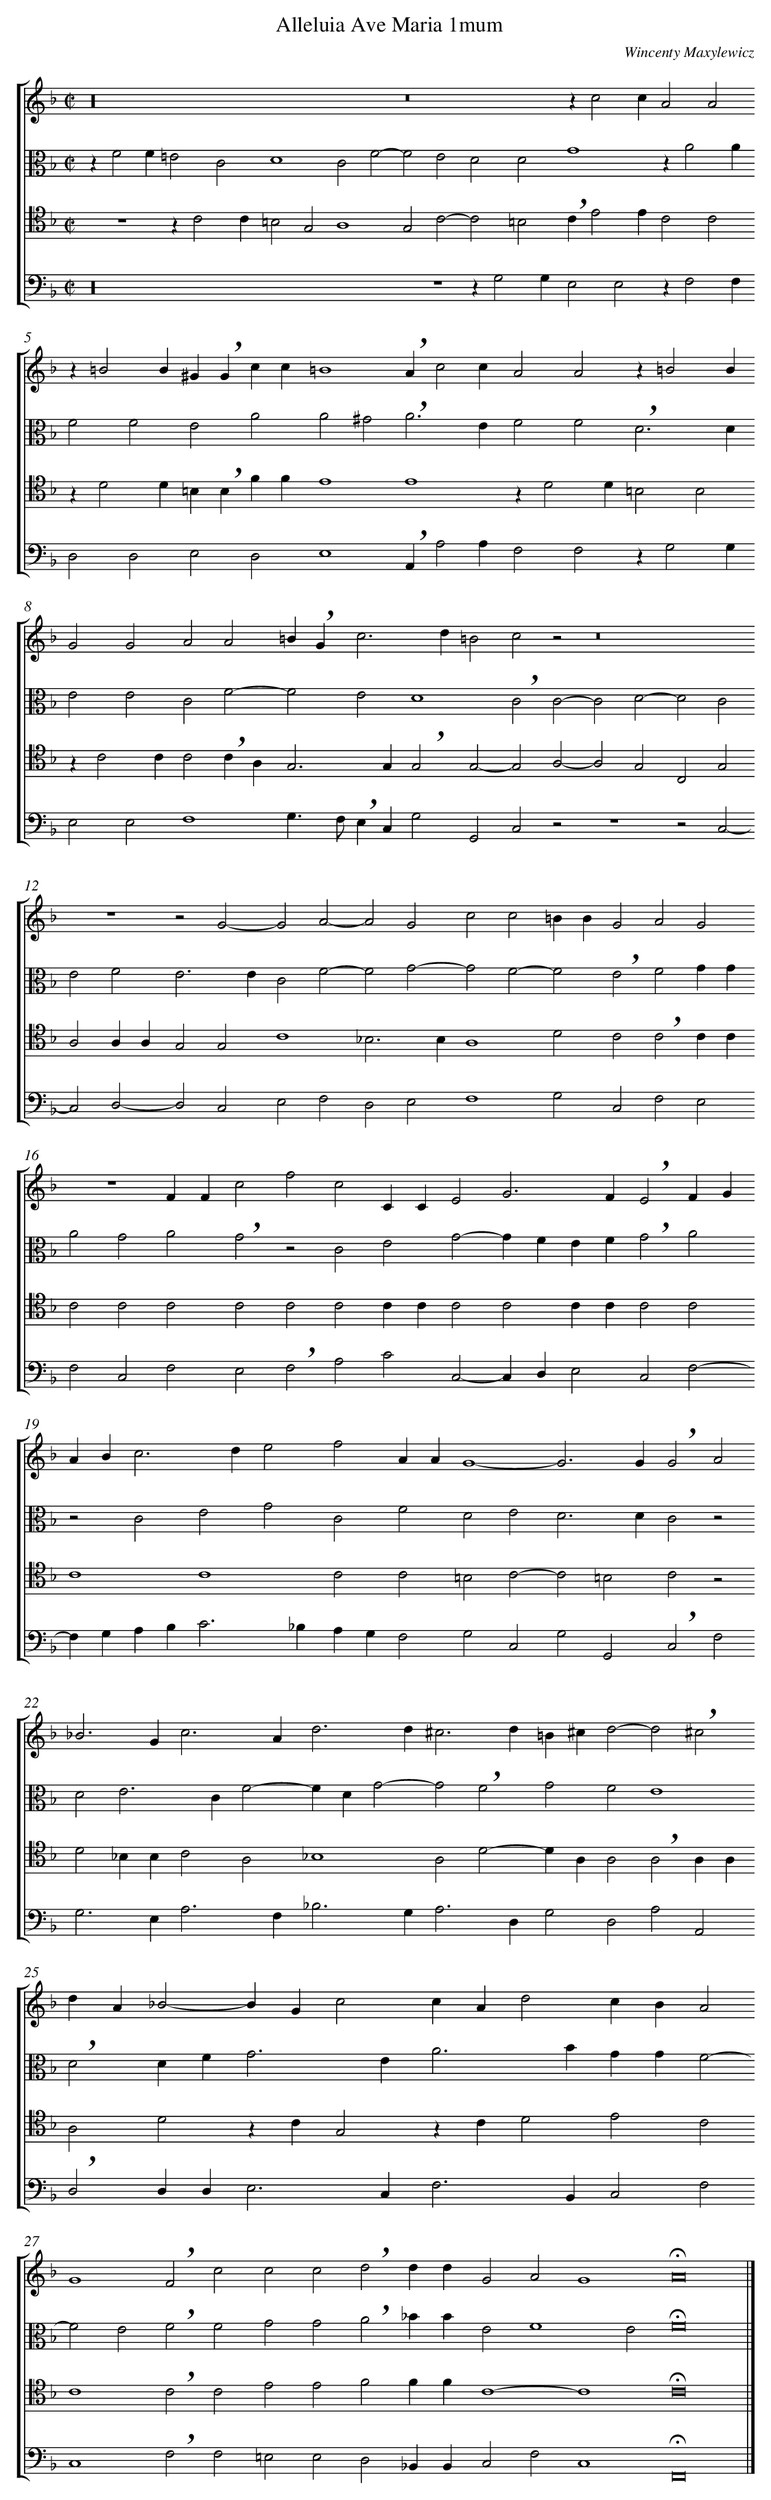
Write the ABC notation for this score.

X:1
T: Alleluia Ave Maria 1mum
C: Wincenty Maxylewicz
L: 1/4
M: C|
%%staves [1 2 3 4]
V: 1
V: 2 clef=alto
V: 3 clef=tenor
V: 4 clef=bass
K: F
[V:1] z16 [|]
[V:2] zF2F=E2C2 [|]
[V:3] z4zC2C [|]
[V:4] z16 [|]
[V:1]  [|]
[V:2] D4C2F2- [|]
[V:3] =B,2G,2A,4 [|]
[V:4]  [|]
[V:1] z8 [|]
[V:2] F2E2D2D2 [|]
[V:3] G,2C2-C2=B,2 [|]
[V:4] z4zG,2G, [|]
[V:1] zc2cA2A2 [|]
[V:2] G4zA2A [|]
[V:3] !breath!CE2EC2C2 [|]
[V:4] E,2E,2zF,2F, [|]
[V:1] z=B2B^G!breath!Gcc [|]
[V:2] F2F2E2A2 [|]
[V:3] zD2D=B,!breath!B,FF [|]
[V:4] D,2D,2E,2D,2 [|]
[V:1] =B4!breath!Ac2c [|]
[V:2] A2^G2!breath!A3E [|]
[V:3] E4E4 [|]
[V:4] E,4!breath!A,,A,2A, [|]
[V:1] A2A2z=B2B [|]
[V:2] F2F2!breath!D3D [|]
[V:3] zD2D=B,2B,2 [|]
[V:4] F,2F,2zG,2G, [|]
[V:1] G2G2A2A2 [|]
[V:2] E2E2C2F2- [|]
[V:3] zC2CC2!breath!CA, [|]
[V:4] E,2E,2F,4 [|]
[V:1] =B!breath!G2<c2d=B2 [|]
[V:2] F2E2D4 [|]
[V:3] G,2>G,2!breath!G,2G,2- [|]
[V:4] G,>F,!breath!E,C,G,2G,,2 [|]
[V:1] c2z2z8 [|]
[V:2] !breath!C2C2-C2D2- [|]
[V:3] G,2A,2-A,2G,2 [|]
[V:4] C,2z2z4 [|]
[V:1] z4 [|]
[V:2] D2C2E2F2 [|]
[V:3] C,2G,2A,2A,A, [|]
[V:4] z2C,2-C,2D,2- [|]
[V:1] z2G2-G2A2- [|]
[V:2] E2>E2C2F2- [|]
[V:3] G,2G,2C4 [|]
[V:4] D,2C,2E,2F,2 [|]
[V:1] A2G2c2c2 [|]
[V:2] F2G2-G2F2- [|]
[V:3] _B,2>B,2A,4 [|]
[V:4] D,2E,2F,4 [|]
[V:1] =BBG2A2G2 [|]
[V:2] F2!breath!E2F2GG [|]
[V:3] D2C2!breath!C2CC [|]
[V:4] G,2C,2F,2E,2 [|]
[V:1] z4FFc2 [|]
[V:2] A2G2A2!breath!G2 [|]
[V:3] C2C2C2C2 [|]
[V:4] F,2C,2F,2E,2 [|]
[V:1] f2c2CCE2 [|]
[V:2] z2C2E2G2- [|]
[V:3] C2C2CCC2 [|]
[V:4] !breath!F,2A,2C2C,2- [|]
[V:1] G2>F2!breath!E2FG [|]
[V:2] GFEF!breath!G2A2 [|]
[V:3] C2CCC2C2 [|]
[V:4] C,D,E,2C,2F,2- [|]
[V:1] AB2<c2de2 [|]
[V:2] z2C2E2G2 [|]
[V:3] C4C4 [|]
[V:4] F,G,A,B,2<C2_B, [|]
[V:1] f2AAG4- [|]
[V:2] C2F2D2E2 [|]
[V:3] C2C2=B,2C2- [|]
[V:4] A,G,F,2G,2C,2 [|]
[V:1] G2>G2!breath!G2A2 [|]
[V:2] D2>D2C2z2 [|]
[V:3] C2=B,2C2z2 [|]
[V:4] G,2G,,2!breath!C,2F,2 [|]
[V:1] _B2>G2c3A [|]
[V:2] D2E2>C2F2- [|]
[V:3] D2_B,B,C2A,2 [|]
[V:4] G,2>E,2A,3F, [|]
[V:1] d2>d2^c3d [|]
[V:2] FDG2-G2!breath!F2 [|]
[V:3] _B,4A,2D2- [|]
[V:4] _B,2>G,2A,3D, [|]
[V:1] =B^cd2-d2!breath!^c2 [|]
[V:2] G2F2E4 [|]
[V:3] DA,A,2!breath!A,2A,A, [|]
[V:4] G,2D,2A,2A,,2 [|]
[V:1] dA_B2-BGc2 [|]
[V:2] !breath!D2DF2<G2E [|]
[V:3] A,2D2zCG,2 [|]
[V:4] !breath!D,2D,D,2<E,2C, [|]
[V:1] cAd2cBA2 [|]
[V:2] A2>B2GGF2- [|]
[V:3] zCD2E2C2 [|]
[V:4] F,2>B,,2C,2F,2 [|]
[V:1] G4!breath!F2c2 [|]
[V:2] F2E2!breath!F2F2 [|]
[V:3] C4!breath!C2C2 [|]
[V:4] C,4!breath!F,2F,2 [|]
[V:1] c2c2!breath!d2dd [|]
[V:2] G2G2!breath!A2_BB [|]
[V:3] E2E2F2FF [|]
[V:4] =E,2E,2D,2_B,,B,, [|]
[V:1] G2A2G4 [|]
[V:2] E2F4E2 [|]
[V:3] C4-C4 [|]
[V:4] C,2F,2C,4 [|]
[V:1] !fermata!A8 |]
[V:2] !fermata!F8 |]
[V:3] !fermata!C8 |]
[V:4] !fermata!F,,8 |]
